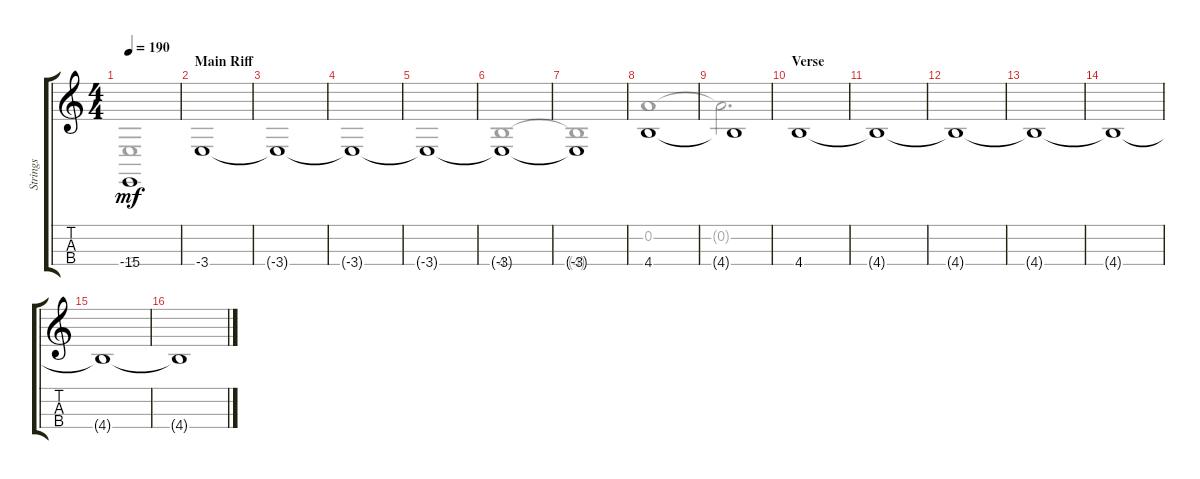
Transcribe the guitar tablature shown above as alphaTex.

\track ("Strings" "Strings") {instrument stringensemble2}
\staff {score tabs}
\tuning (E5 A4 D4 G3) {hide}
\voice
\ts (4 4)
\tempo 190
\clef g2
\ks aminor
-15.4.1{dy mf} |
\section ("" "Main Riff")
-3.4.1 |
-3.4{t}.1 |
-3.4{t}.1 |
-3.4{t}.1 |
-3.4{t}.1 |
-3.4{t}.1 |
4.4.1 |
4.4{t}.1 |
\section ("" "Verse")
4.4.1 |
4.4{t}.1 |
4.4{t}.1 |
4.4{t}.1 |
4.4{t}.1 |
4.4{t}.1 |
4.4{t}.1
\voice
\clef g2
\ottava regular
\simile none
\ks aminor
-3.4.1{dy mf} |
|
|
|
|
4.4.1 |
4.4{t}.1 |
0.2.1 |
0.2{t}.2{d} |
|
|
|
|
|
|
